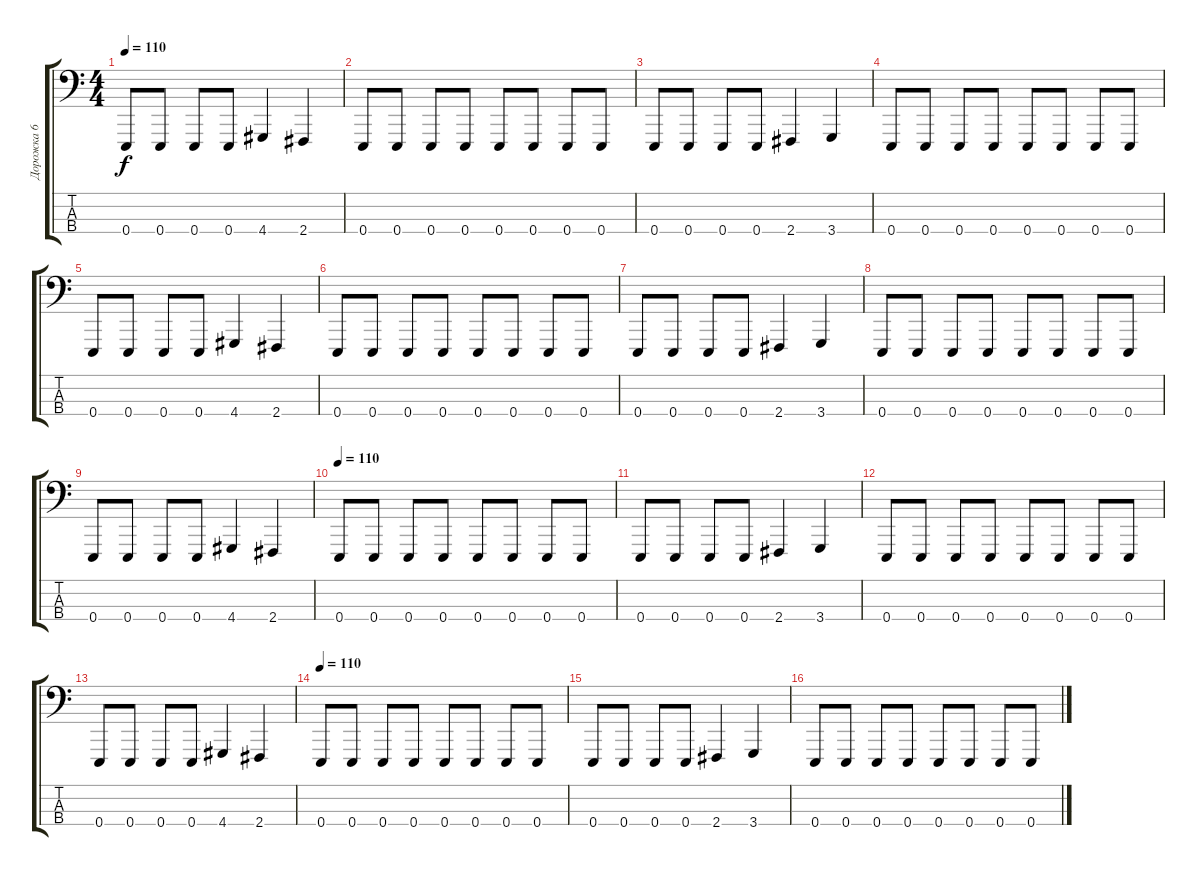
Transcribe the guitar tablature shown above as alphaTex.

\track ("Дорожка 6" "Дорожка 6") {instrument lead8bassandlead}
\staff {score tabs}
\tuning (G2 D2 A1 E1) {hide}
\ts (4 4)
\tempo 110
\clef f4
\ks c
0.4.8{dy f} 0.4.8 0.4.8 0.4.8 4.4.4 2.4.4 |
0.4.8 0.4.8 0.4.8 0.4.8 0.4.8 0.4.8 0.4.8 0.4.8 |
0.4.8 0.4.8 0.4.8 0.4.8 2.4.4 3.4.4 |
0.4.8 0.4.8 0.4.8 0.4.8 0.4.8 0.4.8 0.4.8 0.4.8 |
0.4.8 0.4.8 0.4.8 0.4.8 4.4.4 2.4.4 |
0.4.8 0.4.8 0.4.8 0.4.8 0.4.8 0.4.8 0.4.8 0.4.8 |
0.4.8 0.4.8 0.4.8 0.4.8 2.4.4 3.4.4 |
0.4.8 0.4.8 0.4.8 0.4.8 0.4.8 0.4.8 0.4.8 0.4.8 |
0.4.8 0.4.8 0.4.8 0.4.8 4.4.4 2.4.4 |
\tempo 110
0.4.8 0.4.8 0.4.8 0.4.8 0.4.8 0.4.8 0.4.8 0.4.8 |
0.4.8 0.4.8 0.4.8 0.4.8 2.4.4 3.4.4 |
0.4.8 0.4.8 0.4.8 0.4.8 0.4.8 0.4.8 0.4.8 0.4.8 |
0.4.8 0.4.8 0.4.8 0.4.8 4.4.4 2.4.4 |
\tempo 110
0.4.8 0.4.8 0.4.8 0.4.8 0.4.8 0.4.8 0.4.8 0.4.8 |
0.4.8 0.4.8 0.4.8 0.4.8 2.4.4 3.4.4 |
0.4.8 0.4.8 0.4.8 0.4.8 0.4.8 0.4.8 0.4.8 0.4.8
